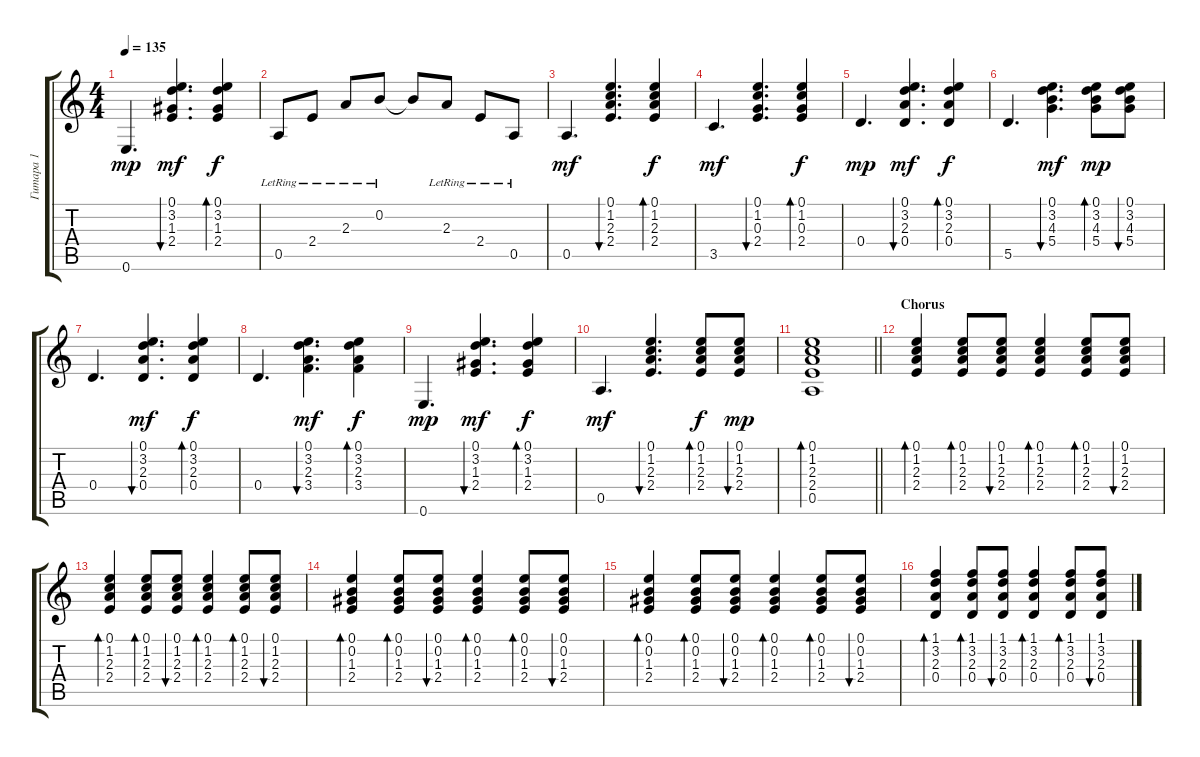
\track ("Гитара 1" "Гитара 1") {instrument acousticguitarsteel}
\staff {score tabs}
\tuning (E4 B3 G3 D3 A2 E2) {hide}
\ts (4 4)
\tempo 135
\clef g2
\ks c
0.6.4{d dy mp} (0.1 3.2 1.3 2.4).4{d bu 60 dy mf} (0.1 3.2 1.3 2.4).4{bd 60 dy f} |
0.5{lr}.8 2.4{lr}.8 2.3{lr}.8 0.2{lr}.8 0.2{t}.8 2.3{lr}.8 2.4{lr}.8 0.5{lr}.8 |
0.5.4{d dy mf} (0.1 1.2 2.3 2.4).4{d bu 60} (0.1 1.2 2.3 2.4).4{bd 60 dy f} |
3.5.4{d dy mf} (0.1 1.2 0.3 2.4).4{d bu 60} (0.1 1.2 0.3 2.4).4{bd 60 dy f} |
0.4.4{d dy mp} (0.1 3.2 2.3 0.4).4{d bu 60 dy mf} (0.1 3.2 2.3 0.4).4{bd 60 dy f} |
5.5.4{d} (0.1 3.2 4.3 5.4).4{d bu 60 dy mf} (0.1 3.2 4.3 5.4).8{bd 60 dy mp} (0.1 3.2 4.3 5.4).8{bu 60} |
0.4.4{d} (0.1 3.2 2.3 0.4).4{d bu 60 dy mf} (0.1 3.2 2.3 0.4).4{bd 60 dy f} |
0.4.4{d} (0.1 3.2 2.3 3.4).4{d bu 60 dy mf} (0.1 3.2 2.3 3.4).4{bd 60 dy f} |
0.6.4{d dy mp} (0.1 3.2 1.3 2.4).4{d bu 60 dy mf} (0.1 3.2 1.3 2.4).4{bd 60 dy f} |
0.5.4{d dy mf} (0.1 1.2 2.3 2.4).4{d bu 60} (0.1 1.2 2.3 2.4).8{bd 60 dy f} (0.1 1.2 2.3 2.4).8{bu 60 dy mp} |
\barLineRight lightlight
(0.1 1.2 2.3 2.4 0.5).1{bd 60} |
\section ("" "Chorus")
(0.1 1.2 2.3 2.4).4{bd 60} (0.1 1.2 2.3 2.4).8{bd 60} (0.1 1.2 2.3 2.4).8{bu 60} (0.1 1.2 2.3 2.4).4{bd 60} (0.1 1.2 2.3 2.4).8{bd 60} (0.1 1.2 2.3 2.4).8{bu 60} |
(0.1 1.2 2.3 2.4).4{bd 60} (0.1 1.2 2.3 2.4).8{bd 60} (0.1 1.2 2.3 2.4).8{bu 60} (0.1 1.2 2.3 2.4).4{bd 60} (0.1 1.2 2.3 2.4).8{bd 60} (0.1 1.2 2.3 2.4).8{bu 60} |
(0.1 0.2 1.3 2.4).4{bd 60} (0.1 0.2 1.3 2.4).8{bd 60} (0.1 0.2 1.3 2.4).8{bu 60} (0.1 0.2 1.3 2.4).4{bd 60} (0.1 0.2 1.3 2.4).8{bd 60} (0.1 0.2 1.3 2.4).8{bu 60} |
(0.1 0.2 1.3 2.4).4{bd 60} (0.1 0.2 1.3 2.4).8{bd 60} (0.1 0.2 1.3 2.4).8{bu 60} (0.1 0.2 1.3 2.4).4{bd 60} (0.1 0.2 1.3 2.4).8{bd 60} (0.1 0.2 1.3 2.4).8{bu 60} |
(1.1 3.2 2.3 0.4).4{bd 60} (1.1 3.2 2.3 0.4).8{bd 60} (1.1 3.2 2.3 0.4).8{bu 60} (1.1 3.2 2.3 0.4).4{bd 60} (1.1 3.2 2.3 0.4).8{bd 60} (1.1 3.2 2.3 0.4).8{bu 60}
